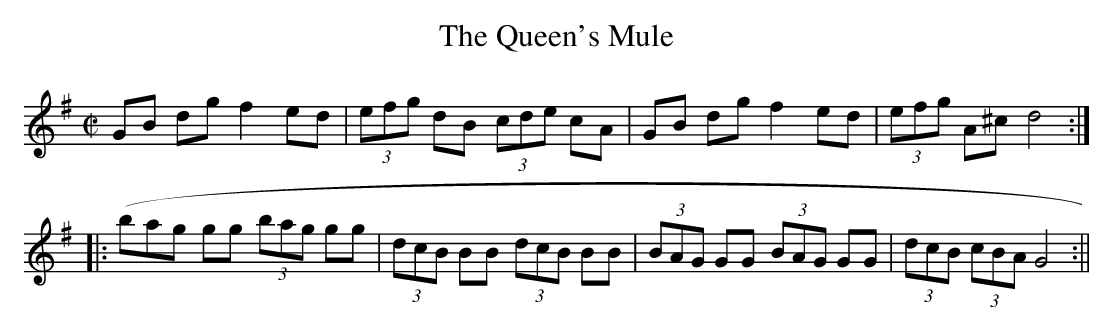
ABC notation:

X:1
T:Queen's Mule, The
M:C|
L:1/8
K:G
GB dg f2 ed|(3efg dB (3cde cA|GB dg f2 ed|(3efg A^c d4:|
|:(bag gg (3bag gg|(3dcB BB (3dcB BB|(3BAG GG (3BAG GG|(3dcB (3cBA G4:||
